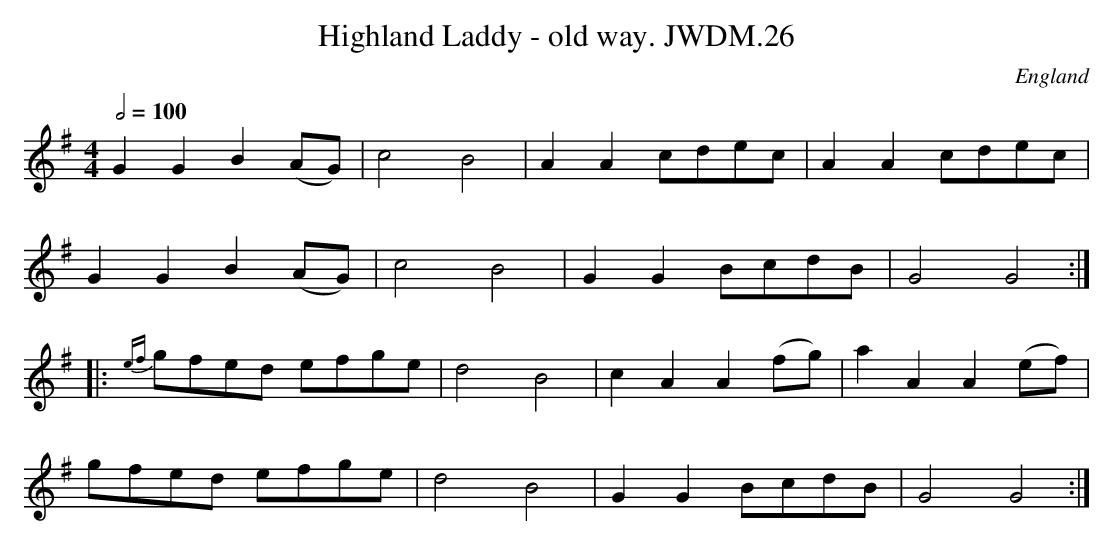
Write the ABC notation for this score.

X:1
T:Highland Laddy - old way. JWDM.26
M:4/4
L:1/4
Q:1/2=100
O:England
K:G major
GGB  (A/G/)|c2B2|AAc/d/e/c/|AA c/d/e/c/|!
GGB (A/G/)|c2B2|GG B/c/d/B/|G2G2:|!
|:{ef}g/f/e/d/ e/f/g/e/|d2B2|cAA (f/g/)|aAA (e/f/)|!
g/f/e/d/ e/f/g/e/|d2B2|GG B/c/d/B/|G2G2:|
